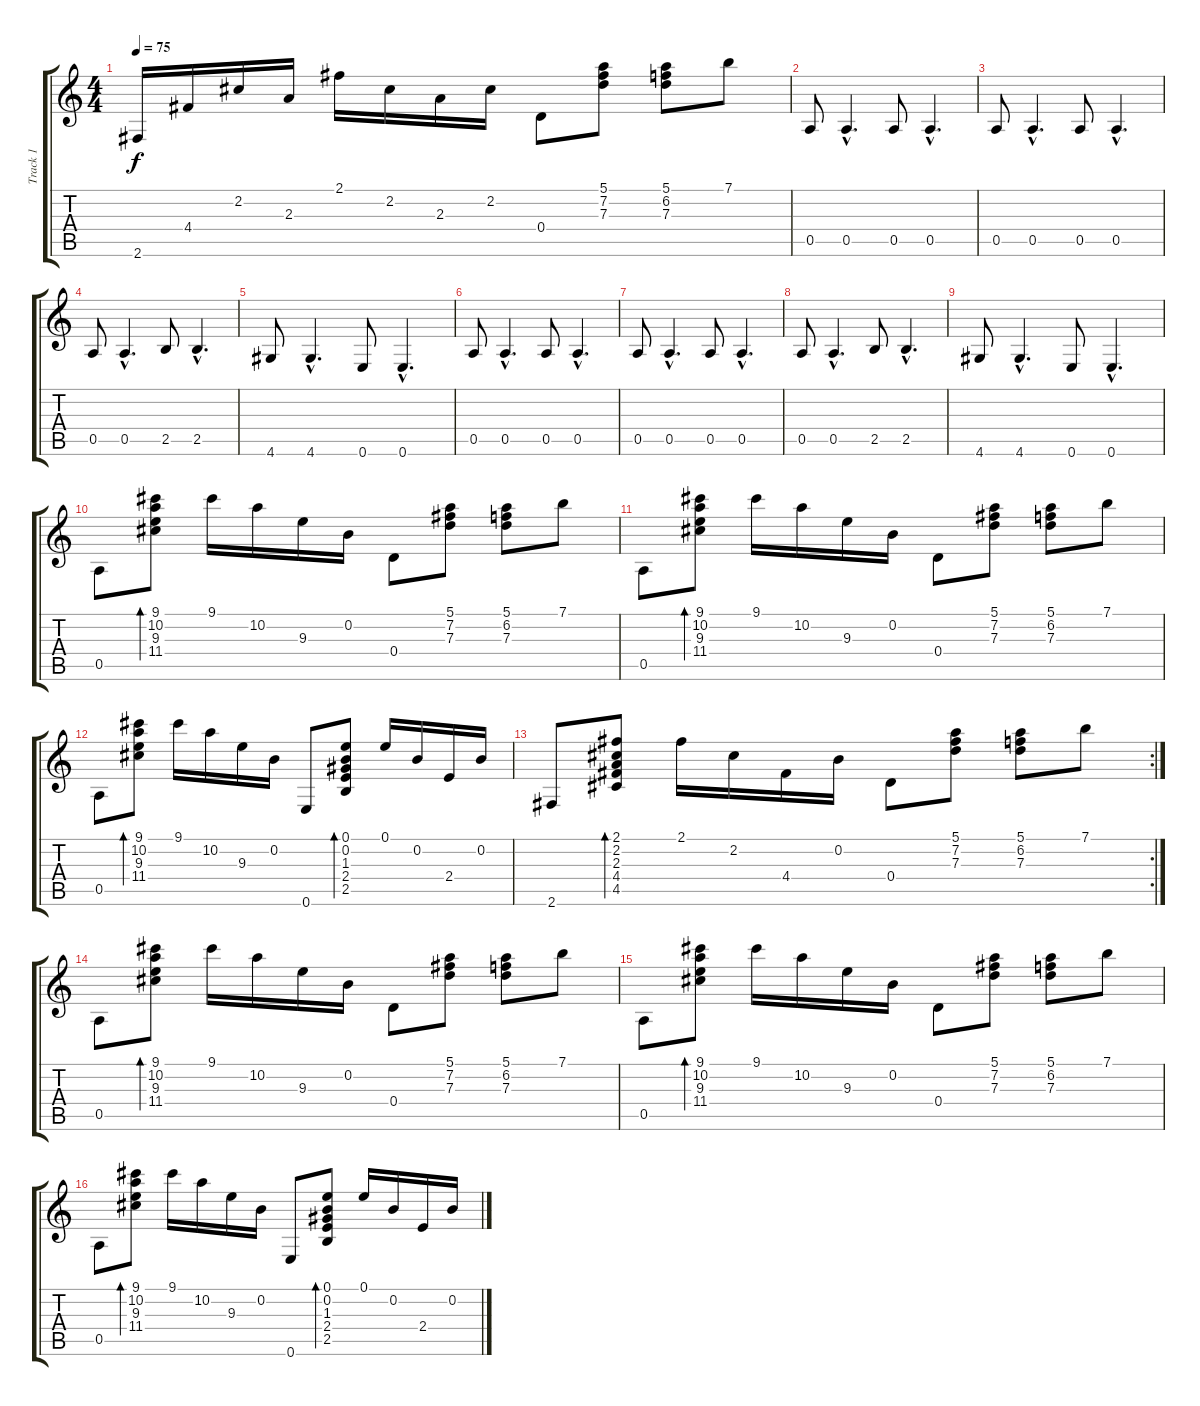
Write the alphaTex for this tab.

\track ("Track 1" "Track 1") {instrument acousticguitarnylon}
\staff {score tabs}
\tuning (E4 B3 G3 D3 A2 E2) {hide}
\ts (4 4)
\tempo 75
\clef g2
\ks c
2.6.16{dy f} 4.4.16 2.2.16 2.3.16 2.1.16 2.2.16 2.3.16 2.2.16 0.4.8 (5.1 7.2 7.3).8 (5.1 6.2 7.3).8 7.1.8 |
0.5.8 0.5{hac}.4{d} 0.5.8 0.5{hac}.4{d} |
0.5.8 0.5{hac}.4{d} 0.5.8 0.5{hac}.4{d} |
0.5.8 0.5{hac}.4{d} 2.5.8 2.5{hac}.4{d} |
4.6.8 4.6{hac}.4{d} 0.6.8 0.6{hac}.4{d} |
0.5.8 0.5{hac}.4{d} 0.5.8 0.5{hac}.4{d} |
0.5.8 0.5{hac}.4{d} 0.5.8 0.5{hac}.4{d} |
0.5.8 0.5{hac}.4{d} 2.5.8 2.5{hac}.4{d} |
4.6.8 4.6{hac}.4{d} 0.6.8 0.6{hac}.4{d} |
0.5.8 (9.1 10.2 9.3 11.4).8{bd 240} 9.1.16 10.2.16 9.3.16 0.2.16 0.4.8 (5.1 7.2 7.3).8 (5.1 6.2 7.3).8 7.1.8 |
0.5.8 (9.1 10.2 9.3 11.4).8{bd 240} 9.1.16 10.2.16 9.3.16 0.2.16 0.4.8 (5.1 7.2 7.3).8 (5.1 6.2 7.3).8 7.1.8 |
0.5.8 (9.1 10.2 9.3 11.4).8{bd 240} 9.1.16 10.2.16 9.3.16 0.2.16 0.6.8 (0.1 0.2 1.3 2.4 2.5).8{bd 240} 0.1.16 0.2.16 2.4.16 0.2.16 |
\rc 2
2.6.8 (2.1 2.2 2.3 4.4 4.5).8{bd 240} 2.1.16 2.2.16 4.4.16 0.2.16 0.4.8 (5.1 7.2 7.3).8 (5.1 6.2 7.3).8 7.1.8 |
0.5.8 (9.1 10.2 9.3 11.4).8{bd 240} 9.1.16 10.2.16 9.3.16 0.2.16 0.4.8 (5.1 7.2 7.3).8 (5.1 6.2 7.3).8 7.1.8 |
0.5.8 (9.1 10.2 9.3 11.4).8{bd 240} 9.1.16 10.2.16 9.3.16 0.2.16 0.4.8 (5.1 7.2 7.3).8 (5.1 6.2 7.3).8 7.1.8 |
0.5.8 (9.1 10.2 9.3 11.4).8{bd 240} 9.1.16 10.2.16 9.3.16 0.2.16 0.6.8 (0.1 0.2 1.3 2.4 2.5).8{bd 240} 0.1.16 0.2.16 2.4.16 0.2.16
